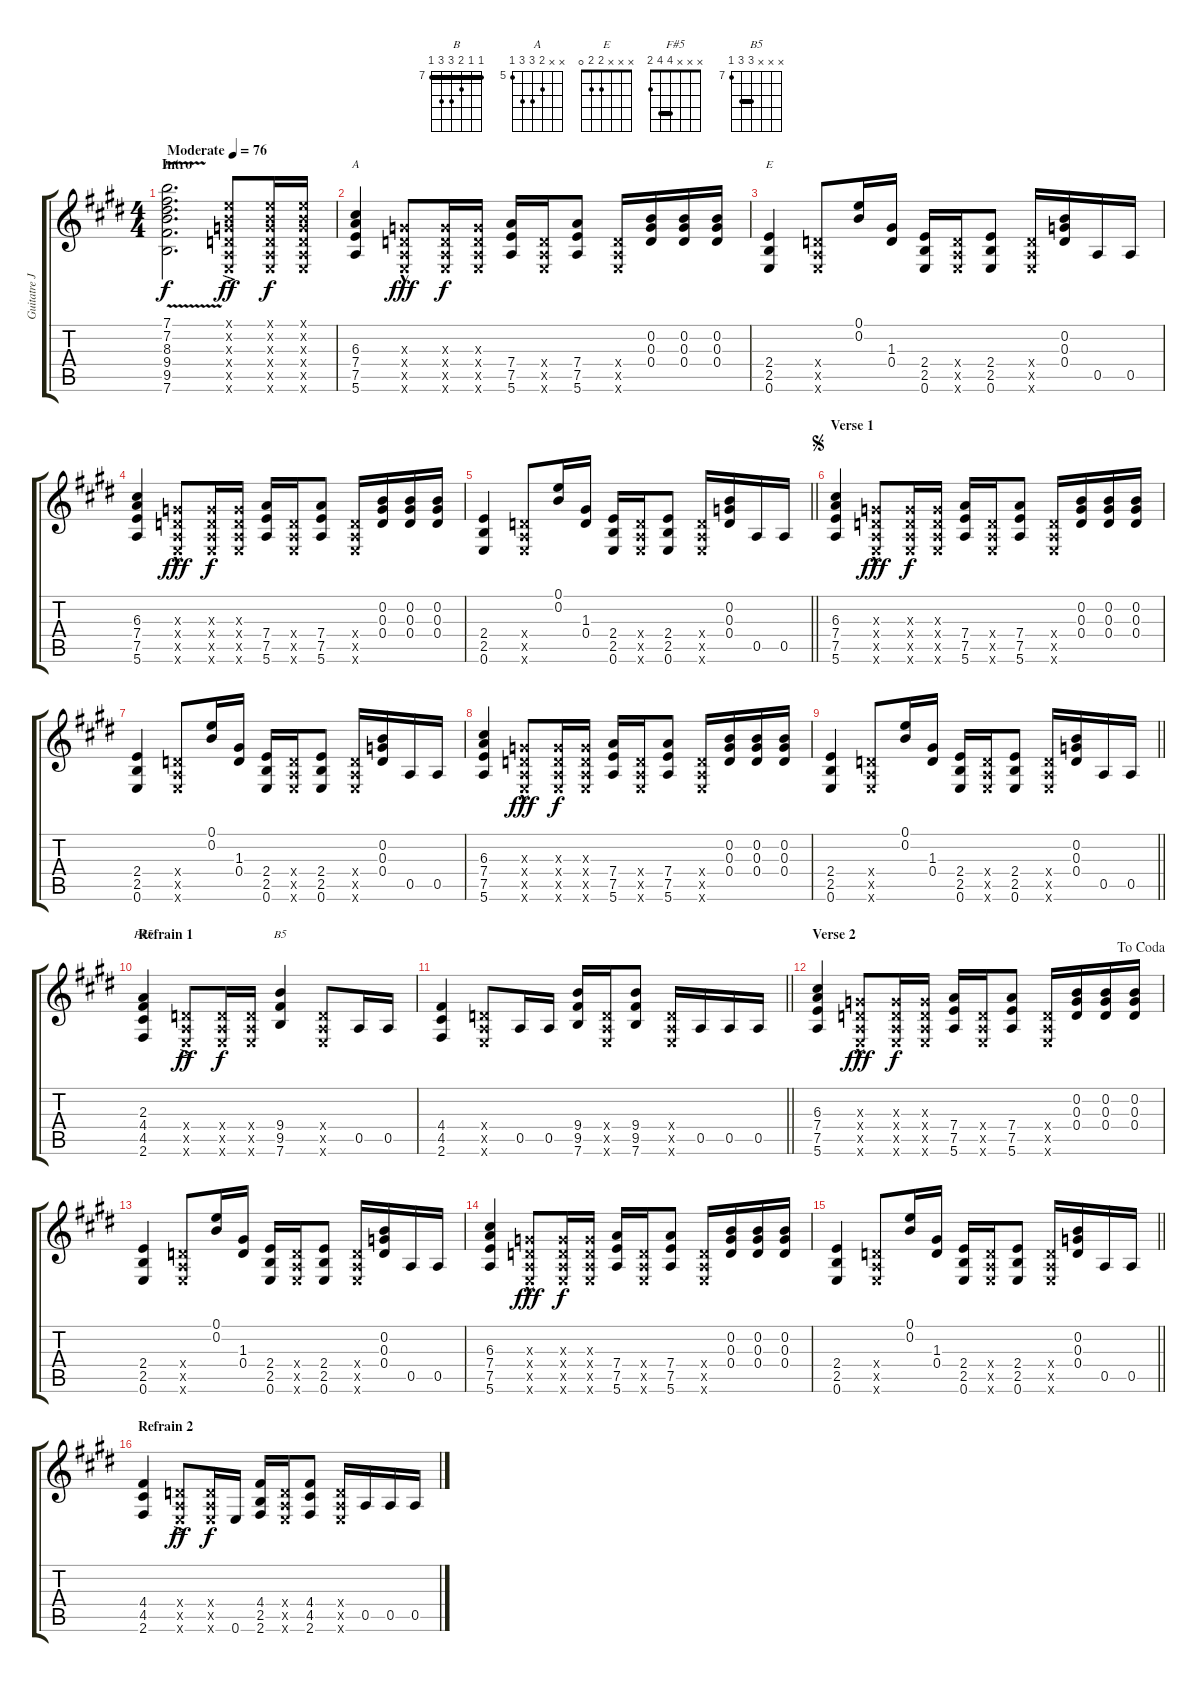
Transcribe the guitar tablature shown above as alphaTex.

\track ("Guitatre J.J" "Guitatre J") {instrument acousticguitarsteel}
\staff {score tabs}
\tuning (E4 B3 G3 D3 A2 E2) {hide}
\chord ("B" 7 7 8 9 9 7) {firstfret 7 barre 7}
\chord ("A" x x 6 7 7 5) {firstfret 5}
\chord ("E" x x x 2 2 0)
\chord ("F#5" x x x 4 4 2) {barre 4}
\chord ("B5" x x x 9 9 7) {firstfret 7 barre 9}
\ts (4 4)
\section ("" "Intro")
\tempo (76 "Moderate")
\clef g2
\ks e
(7.1 7.2 8.3 9.4 9.5 7.6{v}).2{d ch "B" dy f instrument acousticguitarsteel} (0.1{x} 0.2{x} 0.3{x} 0.4{x} 0.5{x} 0.6{ac x}).8{dy ff} (0.1{x} 0.2{x} 0.3{x} 0.4{x} 0.5{x} 0.6{x}).16{dy f} (0.1{x} 0.2{x} 0.3{x} 0.4{x} 0.5{x} 0.6{x}).16 |
(6.3 7.4 7.5 5.6).4{ch "A"} (0.3{hac x} 0.4{x} 0.5{x} 0.6{x}).8{dy fff} (0.3{x} 0.4{x} 0.5{x} 0.6{x}).16{dy f} (0.3{x} 0.4{x} 0.5{x} 0.6{x}).16 (7.4 7.5 5.6).16 (0.4{x} 0.5{x} 0.6{x}).16 (7.4 7.5 5.6).8 (0.4{x} 0.5{x} 0.6{x}).16 (0.2 0.3 0.4).16 (0.2 0.3 0.4).16 (0.2 0.3 0.4).16 |
(2.4 2.5 0.6).4{ch "E"} (0.4{x} 0.5{x} 0.6{x}).8 (0.1 0.2).16 (1.3 0.4).16 (2.4 2.5 0.6).16 (0.4{x} 0.5{x} 0.6{x}).16 (2.4 2.5 0.6).8 (0.4{x} 0.5{x} 0.6{x}).16 (0.2 0.3 0.4).16 0.5.16 0.5.16 |
(6.3 7.4 7.5 5.6).4 (0.3{hac x} 0.4{x} 0.5{x} 0.6{x}).8{dy fff} (0.3{x} 0.4{x} 0.5{x} 0.6{x}).16{dy f} (0.3{x} 0.4{x} 0.5{x} 0.6{x}).16 (7.4 7.5 5.6).16 (0.4{x} 0.5{x} 0.6{x}).16 (7.4 7.5 5.6).8 (0.4{x} 0.5{x} 0.6{x}).16 (0.2 0.3 0.4).16 (0.2 0.3 0.4).16 (0.2 0.3 0.4).16 |
\barLineRight lightlight
(2.4 2.5 0.6).4 (0.4{x} 0.5{x} 0.6{x}).8 (0.1 0.2).16 (1.3 0.4).16 (2.4 2.5 0.6).16 (0.4{x} 0.5{x} 0.6{x}).16 (2.4 2.5 0.6).8 (0.4{x} 0.5{x} 0.6{x}).16 (0.2 0.3 0.4).16 0.5.16 0.5.16 |
\section ("" "Verse 1")
\jump segno
(6.3 7.4 7.5 5.6).4 (0.3{hac x} 0.4{x} 0.5{x} 0.6{x}).8{dy fff} (0.3{x} 0.4{x} 0.5{x} 0.6{x}).16{dy f} (0.3{x} 0.4{x} 0.5{x} 0.6{x}).16 (7.4 7.5 5.6).16 (0.4{x} 0.5{x} 0.6{x}).16 (7.4 7.5 5.6).8 (0.4{x} 0.5{x} 0.6{x}).16 (0.2 0.3 0.4).16 (0.2 0.3 0.4).16 (0.2 0.3 0.4).16 |
(2.4 2.5 0.6).4 (0.4{x} 0.5{x} 0.6{x}).8 (0.1 0.2).16 (1.3 0.4).16 (2.4 2.5 0.6).16 (0.4{x} 0.5{x} 0.6{x}).16 (2.4 2.5 0.6).8 (0.4{x} 0.5{x} 0.6{x}).16 (0.2 0.3 0.4).16 0.5.16 0.5.16 |
(6.3 7.4 7.5 5.6).4 (0.3{hac x} 0.4{x} 0.5{x} 0.6{x}).8{dy fff} (0.3{x} 0.4{x} 0.5{x} 0.6{x}).16{dy f} (0.3{x} 0.4{x} 0.5{x} 0.6{x}).16 (7.4 7.5 5.6).16 (0.4{x} 0.5{x} 0.6{x}).16 (7.4 7.5 5.6).8 (0.4{x} 0.5{x} 0.6{x}).16 (0.2 0.3 0.4).16 (0.2 0.3 0.4).16 (0.2 0.3 0.4).16 |
\barLineRight lightlight
(2.4 2.5 0.6).4 (0.4{x} 0.5{x} 0.6{x}).8 (0.1 0.2).16 (1.3 0.4).16 (2.4 2.5 0.6).16 (0.4{x} 0.5{x} 0.6{x}).16 (2.4 2.5 0.6).8 (0.4{x} 0.5{x} 0.6{x}).16 (0.2 0.3 0.4).16 0.5.16 0.5.16 |
\section ("" "Refrain 1")
(2.3 4.4 4.5 2.6).4{ch "F#5"} (0.4{x} 0.5{x} 0.6{ac x}).8{dy ff} (0.4{x} 0.5{x} 0.6{x}).16{dy f} (0.4{x} 0.5{x} 0.6{x}).16 (9.4 9.5 7.6).4{ch "B5"} (0.4{x} 0.5{x} 0.6{x}).8 0.5.16 0.5.16 |
\barLineRight lightlight
(4.4 4.5 2.6).4 (0.4{x} 0.5{x} 0.6{x}).8 0.5.16 0.5.16 (9.4 9.5 7.6).16 (0.4{x} 0.5{x} 0.6{x}).16 (9.4 9.5 7.6).8 (0.4{x} 0.5{x} 0.6{x}).16 0.5.16 0.5.16 0.5.16 |
\section ("" "Verse 2")
\jump dacoda
(6.3 7.4 7.5 5.6).4 (0.3{hac x} 0.4{x} 0.5{x} 0.6{x}).8{dy fff} (0.3{x} 0.4{x} 0.5{x} 0.6{x}).16{dy f} (0.3{x} 0.4{x} 0.5{x} 0.6{x}).16 (7.4 7.5 5.6).16 (0.4{x} 0.5{x} 0.6{x}).16 (7.4 7.5 5.6).8 (0.4{x} 0.5{x} 0.6{x}).16 (0.2 0.3 0.4).16 (0.2 0.3 0.4).16 (0.2 0.3 0.4).16 |
(2.4 2.5 0.6).4 (0.4{x} 0.5{x} 0.6{x}).8 (0.1 0.2).16 (1.3 0.4).16 (2.4 2.5 0.6).16 (0.4{x} 0.5{x} 0.6{x}).16 (2.4 2.5 0.6).8 (0.4{x} 0.5{x} 0.6{x}).16 (0.2 0.3 0.4).16 0.5.16 0.5.16 |
(6.3 7.4 7.5 5.6).4 (0.3{hac x} 0.4{x} 0.5{x} 0.6{x}).8{dy fff} (0.3{x} 0.4{x} 0.5{x} 0.6{x}).16{dy f} (0.3{x} 0.4{x} 0.5{x} 0.6{x}).16 (7.4 7.5 5.6).16 (0.4{x} 0.5{x} 0.6{x}).16 (7.4 7.5 5.6).8 (0.4{x} 0.5{x} 0.6{x}).16 (0.2 0.3 0.4).16 (0.2 0.3 0.4).16 (0.2 0.3 0.4).16 |
\barLineRight lightlight
(2.4 2.5 0.6).4 (0.4{x} 0.5{x} 0.6{x}).8 (0.1 0.2).16 (1.3 0.4).16 (2.4 2.5 0.6).16 (0.4{x} 0.5{x} 0.6{x}).16 (2.4 2.5 0.6).8 (0.4{x} 0.5{x} 0.6{x}).16 (0.2 0.3 0.4).16 0.5.16 0.5.16 |
\section ("" "Refrain 2")
(4.4 4.5 2.6).4 (0.4{x} 0.5{x} 0.6{ac x}).8{dy ff} (0.4{x} 0.5{x} 0.6{x}).16{dy f} 0.6.16 (4.4 2.5 2.6).16 (0.4{x} 0.5{x} 0.6{x}).16 (4.4 4.5 2.6).8 (0.4{x} 0.5{x} 0.6{x}).16 0.5.16 0.5.16 0.5.16
